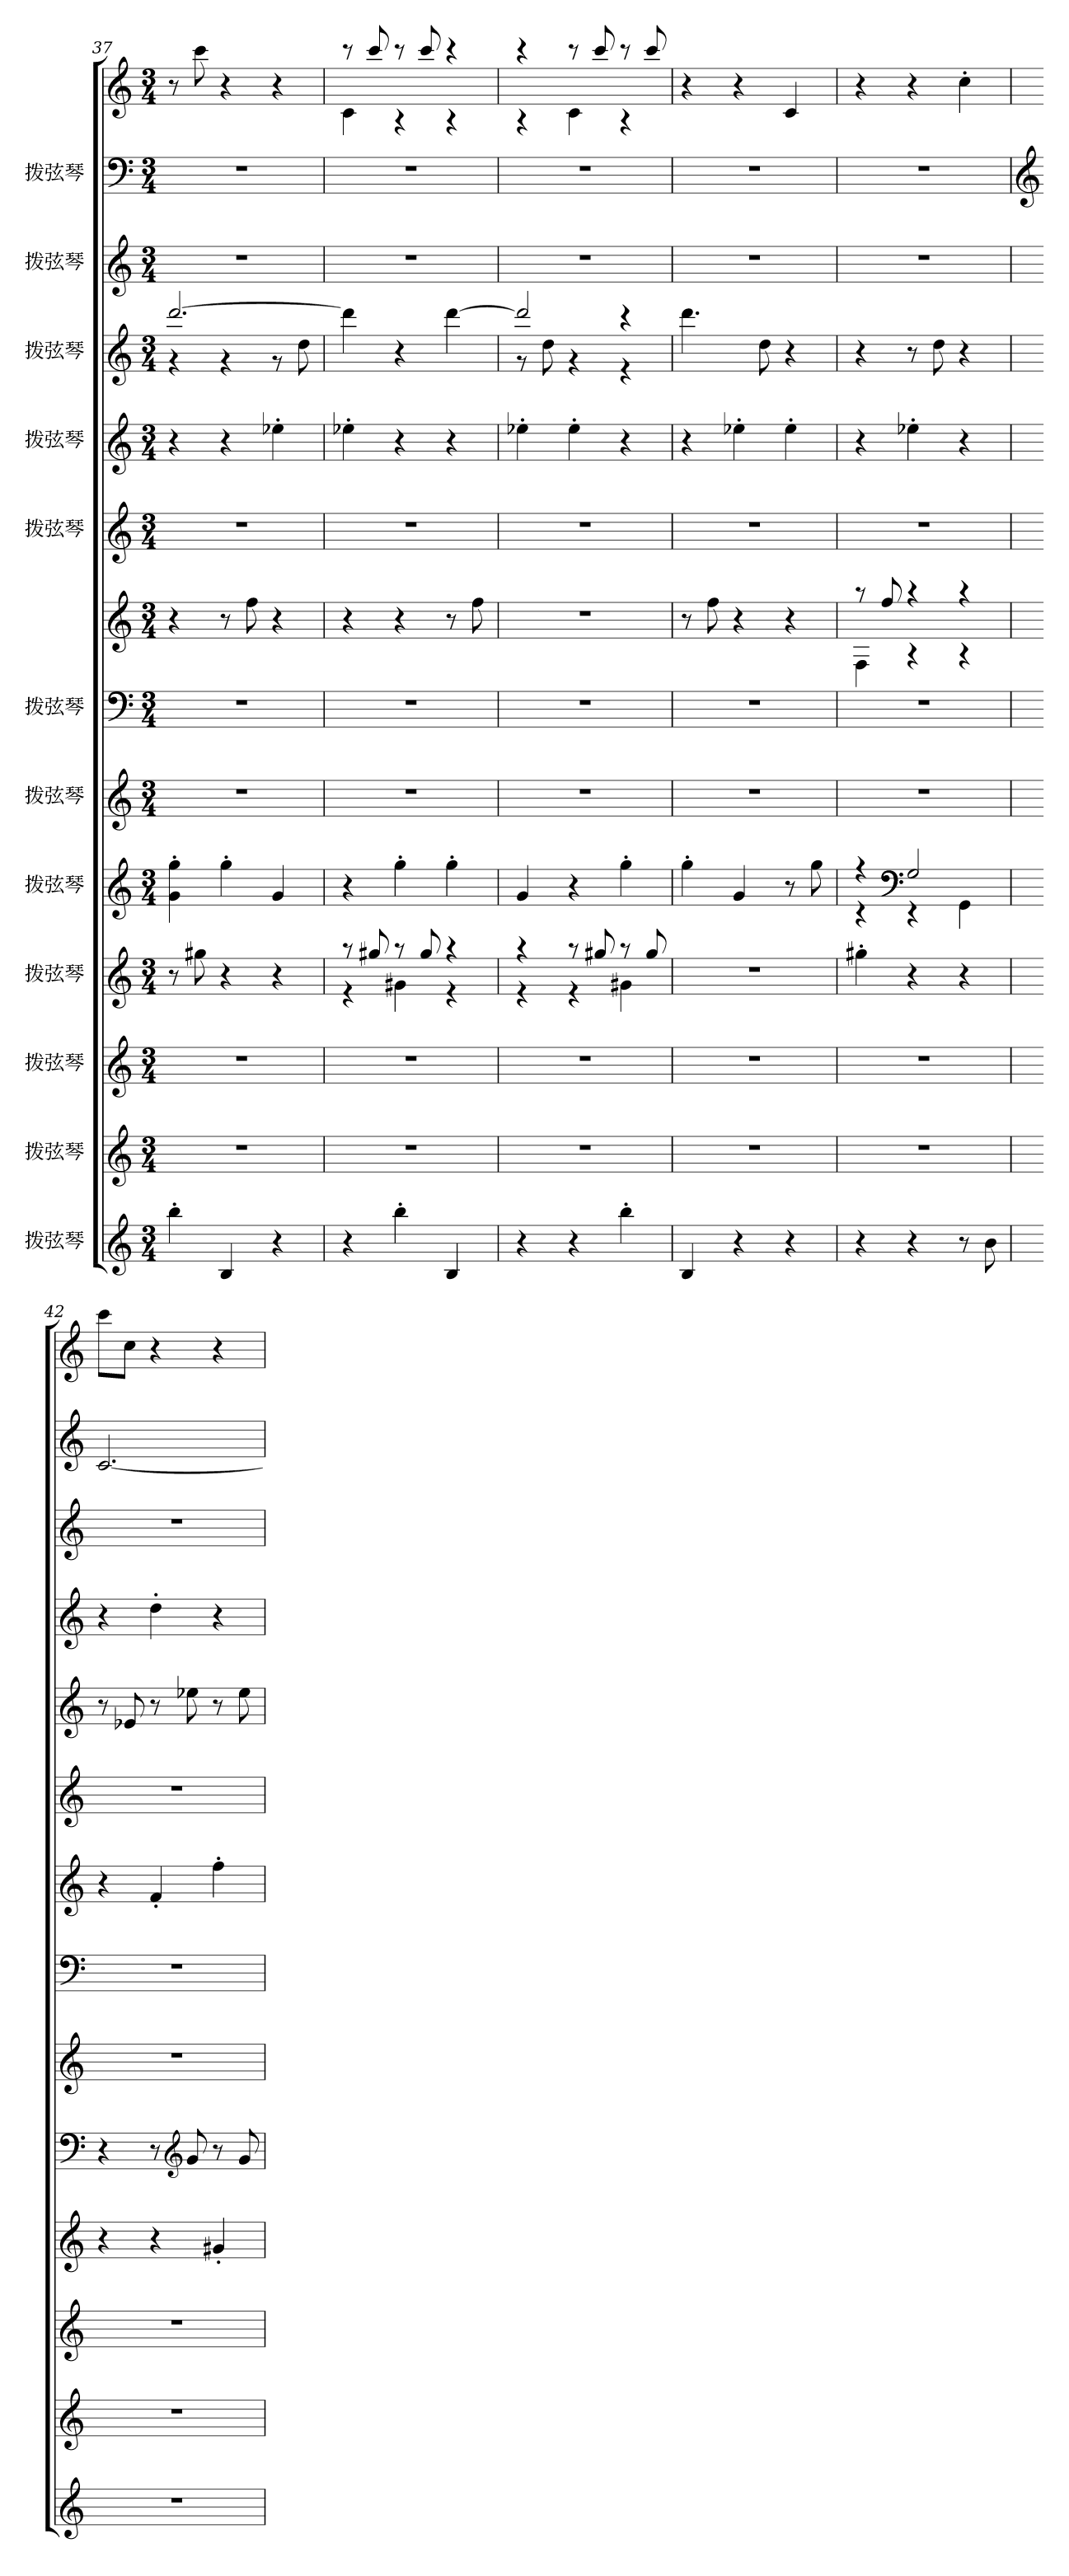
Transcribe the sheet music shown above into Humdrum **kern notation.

**kern	**kern	**kern	**kern	**kern	**kern	**kern	**kern	**kern	**kern	**kern	**kern	**kern	**kern
*part12	*part11	*part10	*part9	*part8	*part7	*part6	*part6	*part5	*part4	*part3	*part2	*part1	*part1
*staff14	*staff13	*staff12	*staff11	*staff10	*staff9	*staff8	*staff7	*staff6	*staff5	*staff4	*staff3	*staff2	*staff1
*I"拨弦琴	*I"拨弦琴	*I"拨弦琴	*I"拨弦琴	*I"拨弦琴	*I"拨弦琴	*I"拨弦琴	*	*I"拨弦琴	*I"拨弦琴	*I"拨弦琴	*I"拨弦琴	*I"拨弦琴	*
*clefG2	*clefG2	*clefG2	*clefG2	*clefG2	*clefG2	*clefF4	*clefG2	*clefG2	*clefG2	*clefG2	*clefG2	*clefF4	*clefG2
*k[]	*k[]	*k[]	*k[]	*k[]	*k[]	*k[]	*k[]	*k[]	*k[]	*k[]	*k[]	*k[]	*k[]
*M3/4	*M3/4	*M3/4	*M3/4	*M3/4	*M3/4	*M3/4	*M3/4	*M3/4	*M3/4	*M3/4	*M3/4	*M3/4	*M3/4
=37	=37	=37	=37	=37	=37	=37	=37	=37	=37	=37	=37	=37	=37
*	*	*	*	*	*	*	*	*	*	*^	*	*	*
4bb'\	2.r	2.r	8r	4g\' 4gg\'	2.r	2.r	4r	2.r	4r	[2.ddd/	4r	2.r	2.r	8r
.	.	.	8gg#X\	.	.	.	.	.	.	.	.	.	.	8ccc\
4B/	.	.	4r	4gg'\	.	.	8r	.	4r	.	4r	.	.	4r
.	.	.	.	.	.	.	8ff\	.	.	.	.	.	.	.
4r	.	.	4r	4g/	.	.	4r	.	4ee-X'\	.	8r	.	.	4r
.	.	.	.	.	.	.	.	.	.	.	8dd\	.	.	.
*	*	*	*	*	*	*	*	*	*	*v	*v	*	*	*
=38	=38	=38	=38	=38	=38	=38	=38	=38	=38	=38	=38	=38	=38
*	*	*	*^	*	*	*	*	*	*	*	*	*	*^
4r	2.r	2.r	8r	4r	4r	2.r	2.r	4r	2.r	4ee-X'\	4ddd\]	2.r	2.r	8r	4c\
.	.	.	8gg#X/	.	.	.	.	.	.	.	.	.	.	8ccc/	.
4bb'\	.	.	8r	4g#X\	4gg'\	.	.	4r	.	4r	4r	.	.	8r	4r
.	.	.	8gg#/	.	.	.	.	.	.	.	.	.	.	8ccc/	.
4B/	.	.	4r	4r	4gg'\	.	.	8r	.	4r	[4ddd\	.	.	4r	4r
.	.	.	.	.	.	.	.	8ff\	.	.	.	.	.	.	.
=39	=39	=39	=39	=39	=39	=39	=39	=39	=39	=39	=39	=39	=39	=39	=39
*	*	*	*	*	*	*	*	*	*	*	*^	*	*	*	*
4r	2.r	2.r	4r	4r	4g/	2.r	2.r	2.r	2.r	4ee-X'\	2ddd/]	8r	2.r	2.r	4r	4r
.	.	.	.	.	.	.	.	.	.	.	.	8dd\	.	.	.	.
4r	.	.	8r	4r	4r	.	.	.	.	4ee-'\	.	4r	.	.	8r	4c\
.	.	.	8gg#X/	.	.	.	.	.	.	.	.	.	.	.	8ccc/	.
4bb'\	.	.	8r	4g#X\	4gg'\	.	.	.	.	4r	4r	4r	.	.	8r	4r
.	.	.	8gg#/	.	.	.	.	.	.	.	.	.	.	.	8ccc/	.
*	*	*	*v	*v	*	*	*	*	*	*	*v	*v	*	*	*v	*v
=40	=40	=40	=40	=40	=40	=40	=40	=40	=40	=40	=40	=40	=40
4B/	2.r	2.r	2.r	4gg'\	2.r	2.r	8r	2.r	4r	4.ddd\	2.r	2.r	4r
.	.	.	.	.	.	.	8ff\	.	.	.	.	.	.
4r	.	.	.	4g/	.	.	4r	.	4ee-X'\	.	.	.	4r
.	.	.	.	.	.	.	.	.	.	8dd\	.	.	.
4r	.	.	.	8r	.	.	4r	.	4ee-'\	4r	.	.	4c/
.	.	.	.	8gg\	.	.	.	.	.	.	.	.	.
!!LO:PB:g=z
=41	=41	=41	=41	=41	=41	=41	=41	=41	=41	=41	=41	=41	=41
*	*	*	*	*^	*	*	*^	*	*	*	*	*	*
4r	2.r	2.r	4gg#X'\	4r	4r	2.r	2.r	8r	4F\	2.r	4r	4r	2.r	2.r	4r
.	.	.	.	.	.	.	.	8ff/	.	.	.	.	.	.	.
*	*	*	*	*clefF4	*	*	*	*	*	*	*	*	*	*	*
4r	.	.	4r	2G/	4r	.	.	4r	4r	.	4ee-X'\	8r	.	.	4r
.	.	.	.	.	.	.	.	.	.	.	.	8dd\	.	.	.
8r	.	.	4r	.	4GG\	.	.	4r	4r	.	4r	4r	.	.	4cc'\
8b\	.	.	.	.	.	.	.	.	.	.	.	.	.	.	.
*	*	*	*	*v	*v	*	*	*v	*v	*	*	*	*	*	*
=42	=42	=42	=42	=42	=42	=42	=42	=42	=42	=42	=42	=42	=42
*	*	*	*	*	*	*	*	*	*	*	*	*clefG2	*
2.r	2.r	2.r	4r	4r	2.r	2.r	4r	2.r	8r	4r	2.r	[2.c/	8ccc\L
.	.	.	.	.	.	.	.	.	8e-X/	.	.	.	8cc\J
.	.	.	4r	8r	.	.	4f'/	.	8r	4dd'\	.	.	4r
*	*	*	*	*clefG2	*	*	*	*	*	*	*	*	*
.	.	.	.	8g/	.	.	.	.	8ee-X\	.	.	.	.
.	.	.	4g#X'/	8r	.	.	4ff'\	.	8r	4r	.	.	4r
.	.	.	.	8g/	.	.	.	.	8ee-\	.	.	.	.
=	=	=	=	=	=	=	=	=	=	=	=	=	=
*-	*-	*-	*-	*-	*-	*-	*-	*-	*-	*-	*-	*-	*-
